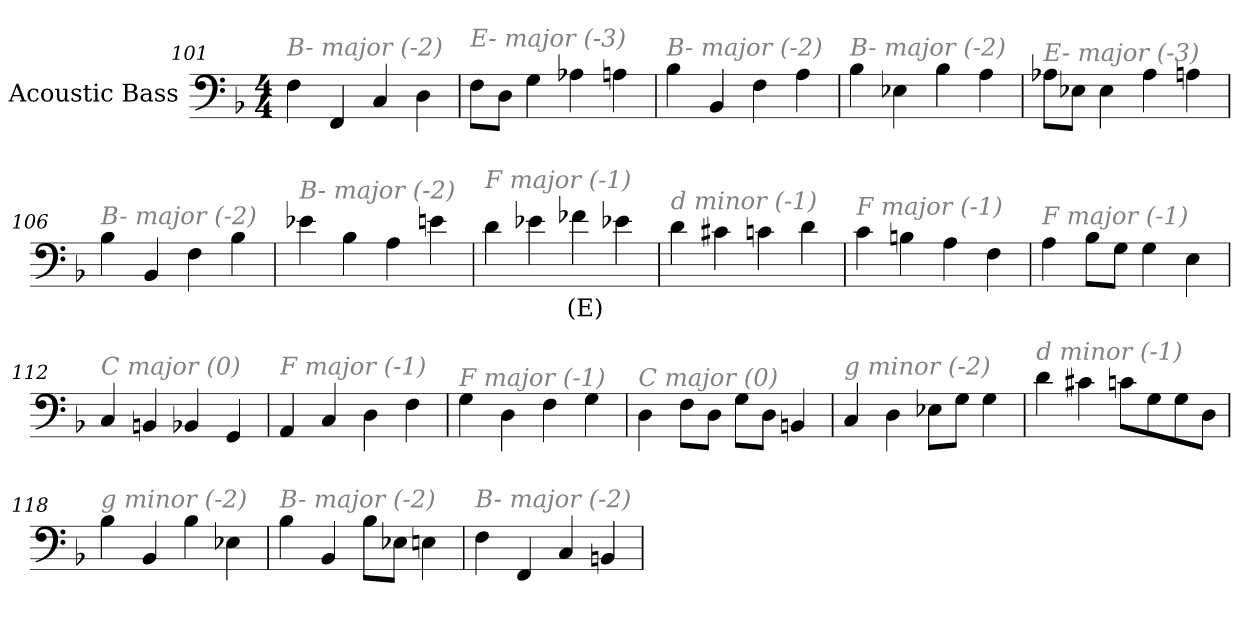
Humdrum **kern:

**kern	**text
*part1	*part1
*staff1	*staff1
*I"Acoustic Bass	*
*clefF4	*
*ITrd7c12	*
*k[b-]	*
*F:	*
*M4/4	*
=101	=101
!LO:TX:i:color=#808080:t=B- major (-2)	!
4FF	.
4FFF	.
4CC	.
4DD	.
=102	=102
!LO:TX:i:color=#808080:t=E- major (-3)	!
8FFL	.
8DDJ	.
4GG	.
4AA-X	.
4AAn	.
=103	=103
!LO:TX:i:color=#808080:t=B- major (-2)	!
4BB-	.
4BBB-	.
4FF	.
4AA	.
=104	=104
!LO:TX:i:color=#808080:t=B- major (-2)	!
4BB-	.
4EE-X	.
4BB-	.
4AA	.
=105	=105
!LO:TX:i:color=#808080:t=E- major (-3)	!
8AA-XL	.
8EE-XJ	.
4EE-	.
4AA-	.
4AAn	.
=106	=106
!LO:TX:i:color=#808080:t=B- major (-2)	!
4BB-	.
4BBB-	.
4FF	.
4BB-	.
=107	=107
!LO:TX:i:color=#808080:t=B- major (-2)	!
4E-X	.
4BB-	.
4AA	.
4En	.
=108	=108
!LO:TX:i:color=#808080:t=F major (-1)	!
4D	.
4E-X	.
4F-Xi	(E)
4E-X	.
=109	=109
!LO:TX:i:color=#808080:t=d minor (-1)	!
4D	.
4C#X	.
4Cn	.
4D	.
=110	=110
!LO:TX:i:color=#808080:t=F major (-1)	!
4C	.
4BBn	.
4AA	.
4FF	.
=111	=111
!LO:TX:i:color=#808080:t=F major (-1)	!
4AA	.
8BB-L	.
8GGJ	.
4GG	.
4EE	.
=112	=112
!LO:TX:i:color=#808080:t=C major (0)	!
4CC	.
4BBBn	.
4BBB-X	.
4GGG	.
=113	=113
!LO:TX:i:color=#808080:t=F major (-1)	!
4AAA	.
4CC	.
4DD	.
4FF	.
=114	=114
!LO:TX:i:color=#808080:t=F major (-1)	!
4GG	.
4DD	.
4FF	.
4GG	.
=115	=115
!LO:TX:i:color=#808080:t=C major (0)	!
4DD	.
8FFL	.
8DDJ	.
8GGL	.
8DDJ	.
4BBBn	.
=116	=116
!LO:TX:i:color=#808080:t=g minor (-2)	!
4CC	.
4DD	.
8EE-XL	.
8GGJ	.
4GG	.
=117	=117
!LO:TX:i:color=#808080:t=d minor (-1)	!
4D	.
4C#X	.
8CnL	.
8GG	.
8GG	.
8DDJ	.
=118	=118
!LO:TX:i:color=#808080:t=g minor (-2)	!
4BB-	.
4BBB-	.
4BB-	.
4EE-X	.
=119	=119
!LO:TX:i:color=#808080:t=B- major (-2)	!
4BB-	.
4BBB-	.
8BB-L	.
8EE-XJ	.
4EEn	.
=120	=120
!LO:TX:i:color=#808080:t=B- major (-2)	!
4FF	.
4FFF	.
4CC	.
4BBBn	.
=	=
*-	*-
